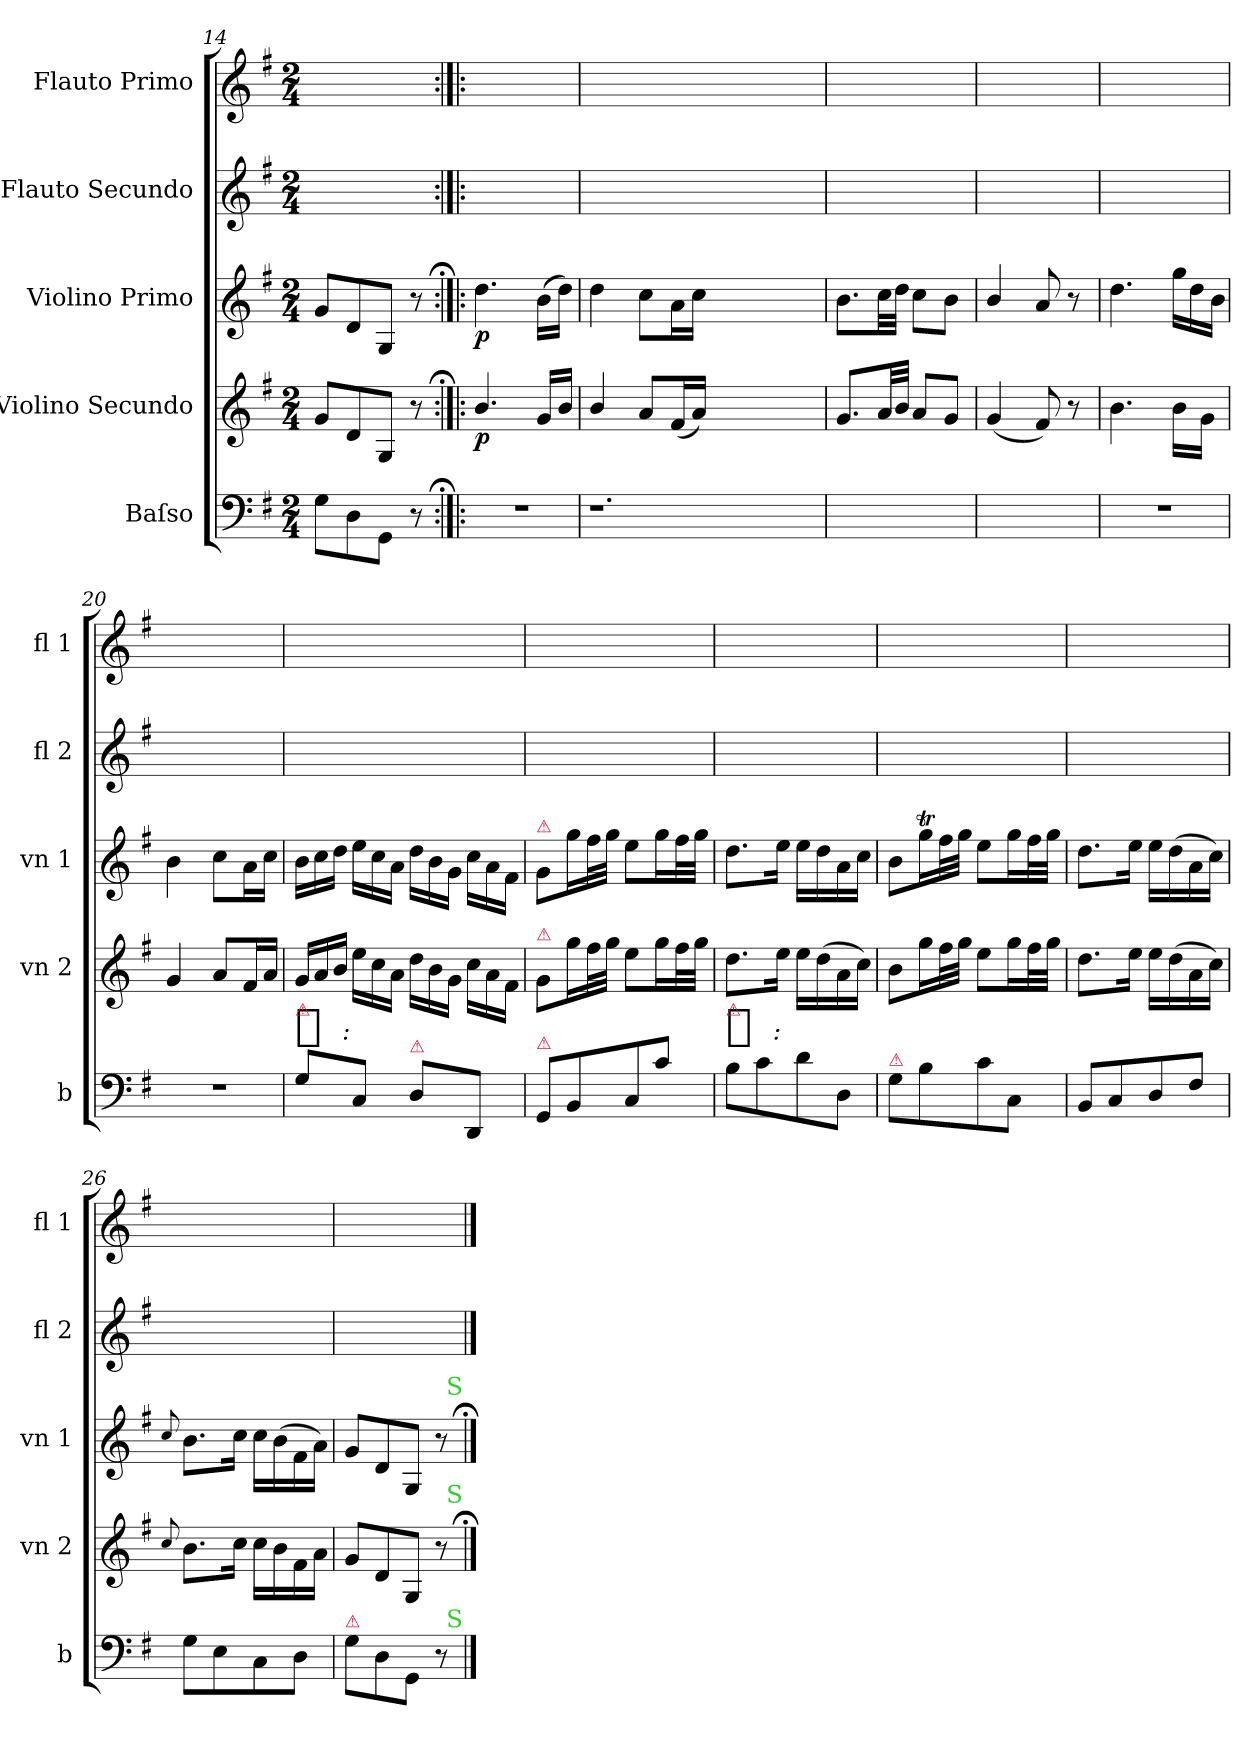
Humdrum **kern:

**kern	**dynam	**kern	**dynam	**kern	**dynam	**kern	**kern
*part5	*part5	*part4	*part4	*part3	*part3	*part2	*part1
*staff5	*staff5	*staff4	*staff4	*staff3	*staff3	*staff2	*staff1
*I"Baſso	*	*I"Violino Secundo	*	*I"Violino Primo	*	*I"Flauto Secundo	*I"Flauto Primo
*I'b	*	*I'vn 2	*	*I'vn 1	*	*I'fl 2	*I'fl 1
*clefF4	*	*clefG2	*	*clefG2	*	*clefG2	*clefG2
*k[f#]	*	*k[f#]	*	*k[f#]	*	*k[f#]	*k[f#]
*G:	*	*G:	*	*G:	*	*G:	*G:
*M2/4	*	*M2/4	*	*M2/4	*	*M2/4	*M2/4
=14	=14	=14	=14	=14	=14	=14	=14
8G\L	.	8g/L	.	8g/L	.	2ryy	2ryy
8D\	.	8d/	.	8d/	.	.	.
8GG\J	.	8G/J	.	8G/J	.	.	.
8r	.	8r	.	8r	.	.	.
=15:|!|:;	=15:|!|:	=15:|!|:;	=15:|!|:	=15:|!|:;	=15:|!|:	=15:|!|:	=15:|!|:
2r	.	4.b/	p	4.dd\	p	2ryy	2ryy
.	.	16g/LL	.	(>16b\LL	.	.	.
.	.	16b/JJ	.	16dd\JJ)	.	.	.
=16	=16	=16	=16	=16	=16	=16	=16
1.r	.	4b/	.	4dd\	.	2ryy	2ryy
.	.	8a/L	.	8cc\L	.	.	.
.	.	(<16f#/L	.	16a\L	.	.	.
.	.	16a/JJ)	.	16cc\JJ	.	.	.
.	.	1ryy	.	1ryy	.	1ryy	1ryy
=17	=17	=17	=17	=17	=17	=17	=17
2ryy	.	8.g/L	.	8.b\L	.	2ryy	2ryy
.	.	32a/LL	.	32cc\LL	.	.	.
.	.	32b/JJJ	.	32dd\JJJ	.	.	.
.	.	8a/L	.	8cc\L	.	.	.
.	.	8g/J	.	8b\J	.	.	.
=18	=18	=18	=18	=18	=18	=18	=18
2ryy	.	(<4g/	.	4b/	.	2ryy	2ryy
.	.	8f#/)	.	8a/	.	.	.
.	.	8r	.	8r	.	.	.
=19	=19	=19	=19	=19	=19	=19	=19
2r	.	4.b\	.	4.dd\	.	2ryy	2ryy
*	*	*	*	*Xtuplet	*	*	*
.	.	16b\LL	.	24gg\LL	.	.	.
.	.	.	.	24dd\	.	.	.
.	.	16g\JJ	.	.	.	.	.
.	.	.	.	24b\JJ	.	.	.
=20	=20	=20	=20	=20	=20	=20	=20
2r	.	4g/	.	4b\	.	2ryy	2ryy
.	.	8a/L	.	8cc\L	.	.	.
.	.	16f#/L	.	16a\L	.	.	.
.	.	16a/JJ	.	16cc\JJ	.	.	.
=21	=21	=21	=21	=21	=21	=21	=21
*	*	*Xtuplet	*	*	*	*	*
!LO:TX:a:color=crimson:t=⚠	!	!	!	!	!	!	!
!	!LO:DY:a:t=%s &colon;	!	!	!	!	!	!
8G\L	p	24g/LL	.	24b\LL	.	2ryy	2ryy
.	.	24a/	.	24cc\	.	.	.
.	.	24b/JJ	.	24dd\JJ	.	.	.
8C/J	.	24ee\LL	.	24ee\LL	.	.	.
.	.	24cc\	.	24cc\	.	.	.
.	.	24a\JJ	.	24a\JJ	.	.	.
!LO:TX:a:color=crimson:t=⚠	!	!	!	!	!	!	!
8D\L	.	24dd\LL	.	24dd\LL	.	.	.
.	.	24b\	.	24b\	.	.	.
.	.	24g\JJ	.	24g\JJ	.	.	.
8DD/J	.	24cc\LL	.	24cc\LL	.	.	.
.	.	24a\	.	24a\	.	.	.
.	.	24f#\JJ	.	24f#\JJ	.	.	.
=22	=22	=22	=22	=22	=22	=22	=22
!	!	!	!	!LO:TX:a:color=crimson:t=⚠	!	!	!
!	!	!LO:TX:a:color=crimson:t=⚠	!	!	!	!	!
!LO:TX:a:color=crimson:t=⚠	!	!	!	!	!	!	!
8GG/L	.	8g/L	.	8g/L	.	2ryy	2ryy
8BB/	.	16gg\L	.	16gg\L	.	.	.
.	.	32ff#\L	.	32ff#\L	.	.	.
.	.	32gg\JJJ	.	32gg\JJJ	.	.	.
8C/	.	8ee\L	.	8ee\L	.	.	.
8c\J	.	16gg\L	.	16gg\L	.	.	.
.	.	32ff#\L	.	32ff#\L	.	.	.
.	.	32gg\JJJ	.	32gg\JJJ	.	.	.
=23	=23	=23	=23	=23	=23	=23	=23
!LO:TX:a:color=crimson:t=⚠	!	!	!	!	!	!	!
!	!LO:DY:a:t=%s &colon;	!	!	!	!	!	!
8B\L	p	8.dd\L	.	8.dd\L	.	2ryy	2ryy
8c\	.	.	.	.	.	.	.
.	.	16ee\Jk	.	16ee\Jk	.	.	.
8d\	.	16ee\LL	.	16ee\LL	.	.	.
.	.	(>16dd\	.	16dd\	.	.	.
8D/J	.	16a\	.	16a\	.	.	.
.	.	16cc\JJ)	.	16cc\JJ	.	.	.
=24	=24	=24	=24	=24	=24	=24	=24
!LO:TX:a:color=crimson:t=⚠	!	!	!	!	!	!	!
8G\L	.	8b\L	.	8b\L	.	2ryy	2ryy
8B\	.	16gg\L	.	16ggT\L	.	.	.
.	.	32ff#\L	.	32ff#\L	.	.	.
.	.	32gg\JJJ	.	32gg\JJJ	.	.	.
8c\	.	8ee\L	.	8ee\L	.	.	.
8C/J	.	16gg\L	.	16gg\L	.	.	.
.	.	32ff#\L	.	32ff#\L	.	.	.
.	.	32gg\JJJ	.	32gg\JJJ	.	.	.
=25	=25	=25	=25	=25	=25	=25	=25
8BB/L	.	8.dd\L	.	8.dd\L	.	2ryy	2ryy
8C/	.	.	.	.	.	.	.
.	.	16ee\Jk	.	16ee\Jk	.	.	.
8D/	.	16ee\LL	.	16ee\LL	.	.	.
.	.	(>16dd\	.	(>16dd\	.	.	.
8F#/J	.	16a\	.	16a\	.	.	.
.	.	16cc\JJ)	.	16cc\JJ)	.	.	.
=26	=26	=26	=26	=26	=26	=26	=26
.	.	8qqcc/	.	8qqcc/	.	.	.
8G\L	.	8.b\L	.	8.b\L	.	2ryy	2ryy
8E\	.	.	.	.	.	.	.
.	.	16cc\Jk	.	16cc\Jk	.	.	.
8C\	.	16cc\LL	.	16cc\LL	.	.	.
.	.	16b\	.	(>16b\	.	.	.
8D\J	.	16f#\	.	16f#\	.	.	.
.	.	16a\JJ	.	16a\JJ)	.	.	.
=27	=27	=27	=27	=27	=27	=27	=27
!LO:TX:a:color=crimson:t=⚠	!	!	!	!	!	!	!
8G\L	.	8g/L	.	8g/L	.	2ryy	2ryy
8D\	.	8d/	.	8d/	.	.	.
8GG/J	.	8G/J	.	8G/J	.	.	.
8r	.	8r	.	8r	.	.	.
!	!	!	!	!LO:TX:a:color=limegreen:t=S	!	!	!
!	!	!LO:TX:a:color=limegreen:t=S	!	!	!	!	!
!LO:TX:a:color=limegreen:t=S	!	!	!	!	!	!	!
==	==	==;	==	==;	==	==	==
*-	*-	*-	*-	*-	*-	*-	*-
